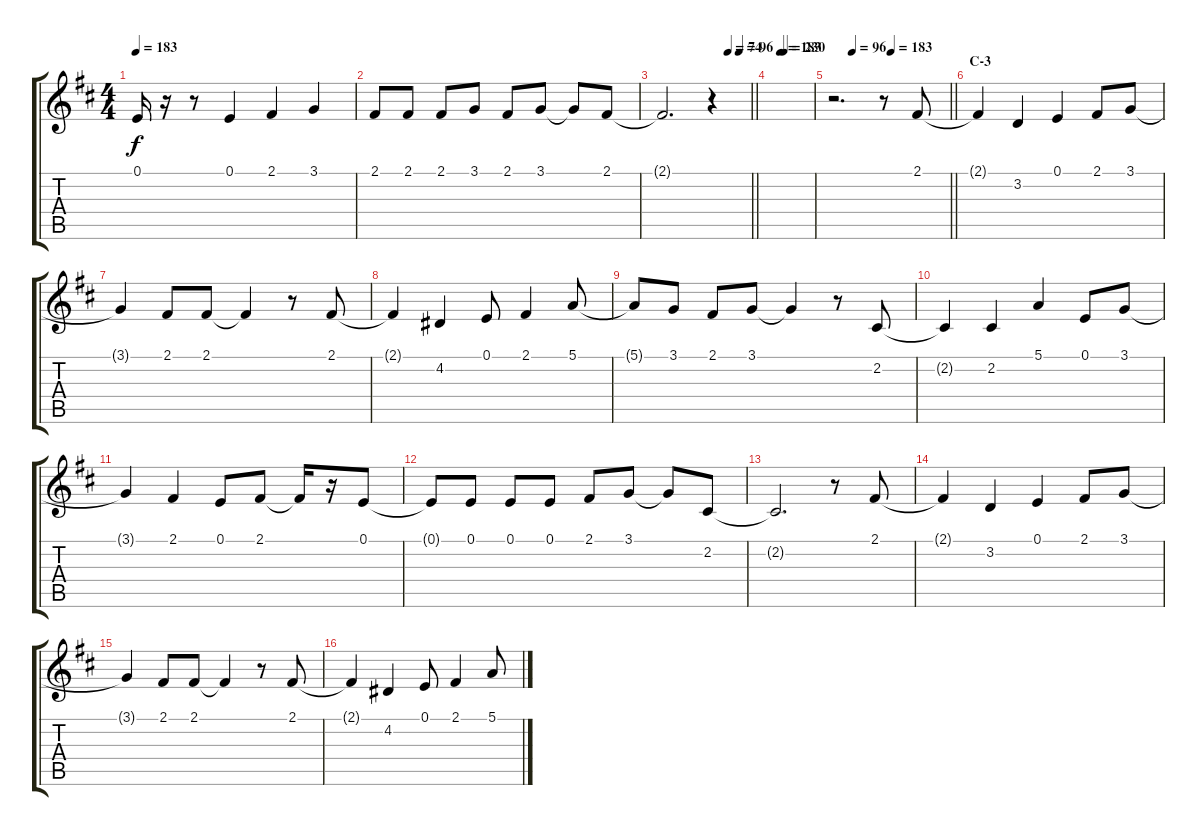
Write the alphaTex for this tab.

\track "" {instrument tenorsax}
\staff {score tabs}
\tuning (E4 B3 G3 D3 A2 E2) {hide}
\ts (4 4)
\tempo 183
\clef g2
\ks d
0.1{t}.16{dy f} r.16 r.8 0.1.4 2.1.4 3.1.4 |
2.1.8 2.1.8 2.1.8 3.1.8 2.1.8 3.1.8 3.1{t}.8 2.1.8 |
\tempo (74 0.75)
\tempo (96 0.875)
\barLineRight lightlight
2.1{t}.2{d} r.4 |
\tempo (183 0.25)
\tempo (230 0.3333333333333333)
|
\tempo (96 0.16666666666666666)
\tempo (183 0.5)
\barLineRight lightlight
r.2{d} r.8 2.1.8 |
\section ("" "C-3")
2.1{t}.4 3.2.4 0.1.4 2.1.8 3.1.8 |
3.1{t}.4 2.1.8 2.1.8 2.1{t}.4 r.8 2.1.8 |
2.1{t}.4 4.2.4 0.1.8 2.1.4 5.1.8 |
5.1{t}.8 3.1.8 2.1.8 3.1.8 3.1{t}.4 r.8 2.2.8 |
2.2{t}.4 2.2.4 5.1.4 0.1.8 3.1.8 |
3.1{t}.4 2.1.4 0.1.8 2.1.8 2.1{t}.16 r.16 0.1.8 |
0.1{t}.8 0.1.8 0.1.8 0.1.8 2.1.8 3.1.8 3.1{t}.8 2.2.8 |
2.2{t}.2{d} r.8 2.1.8 |
2.1{t}.4 3.2.4 0.1.4 2.1.8 3.1.8 |
3.1{t}.4 2.1.8 2.1.8 2.1{t}.4 r.8 2.1.8 |
2.1{t}.4 4.2.4 0.1.8 2.1.4 5.1.8
